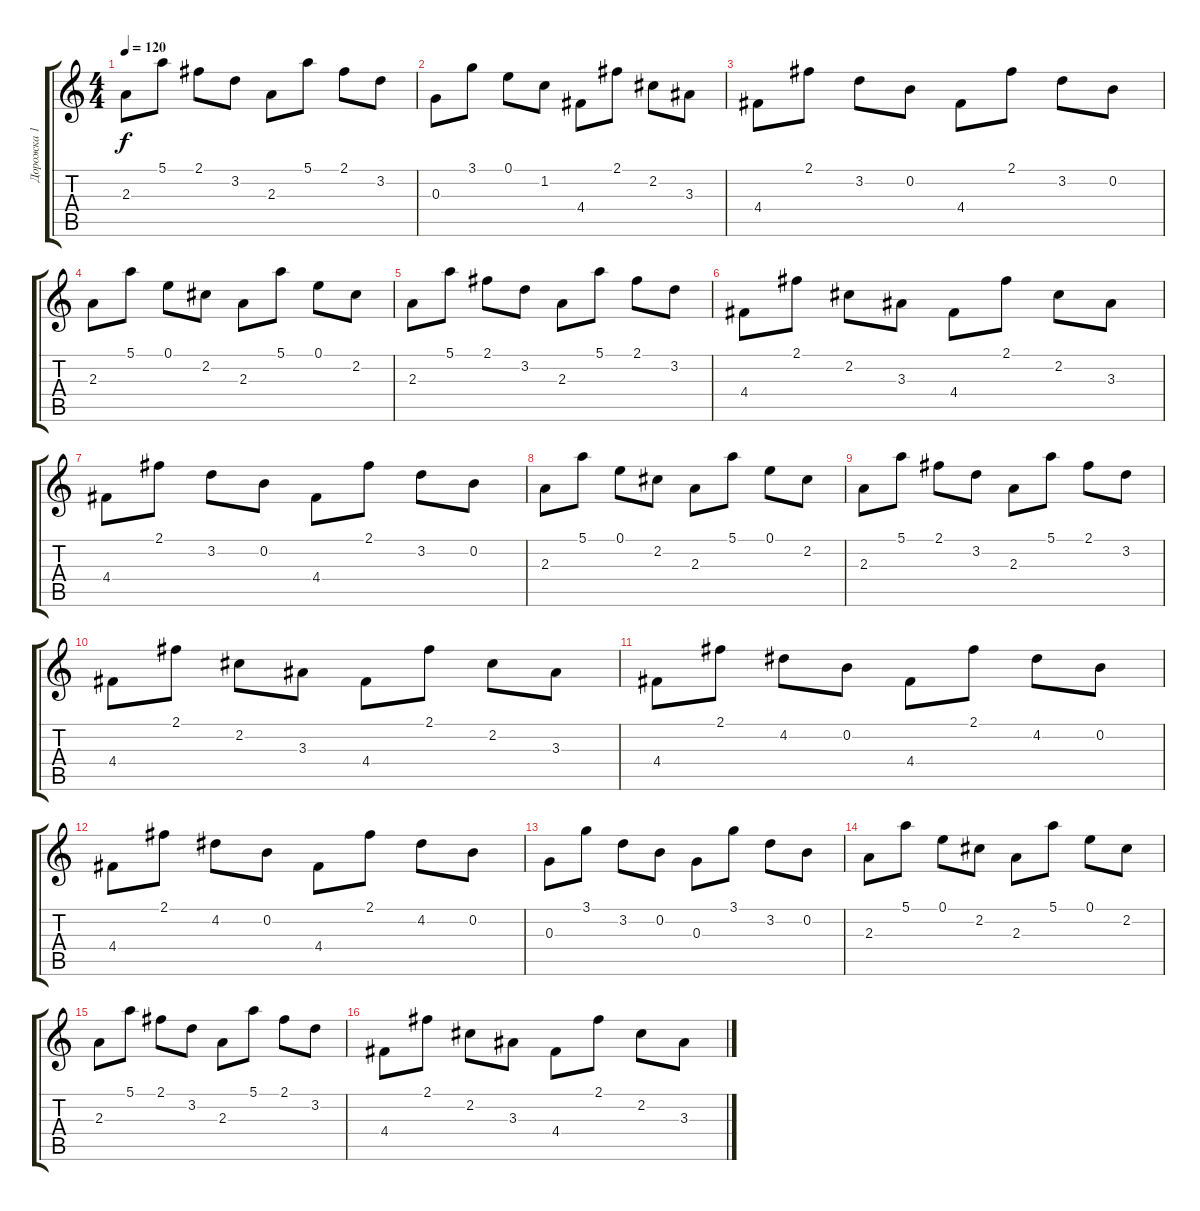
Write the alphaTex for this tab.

\track ("Дорожка 1" "Дорожка 1") {instrument distortionguitar}
\staff {score tabs}
\tuning (E4 B3 G3 D3 A2 E2) {hide}
\ts (4 4)
\tempo 120
\clef g2
\ks c
2.3.8{dy f} 5.1.8 2.1.8 3.2.8 2.3.8 5.1.8 2.1.8 3.2.8 |
0.3.8 3.1.8 0.1.8 1.2.8 4.4.8 2.1.8 2.2.8 3.3.8 |
4.4.8 2.1.8 3.2.8 0.2.8 4.4.8 2.1.8 3.2.8 0.2.8 |
2.3.8 5.1.8 0.1.8 2.2.8 2.3.8 5.1.8 0.1.8 2.2.8 |
2.3.8 5.1.8 2.1.8 3.2.8 2.3.8 5.1.8 2.1.8 3.2.8 |
4.4.8 2.1.8 2.2.8 3.3.8 4.4.8 2.1.8 2.2.8 3.3.8 |
4.4.8 2.1.8 3.2.8 0.2.8 4.4.8 2.1.8 3.2.8 0.2.8 |
2.3.8 5.1.8 0.1.8 2.2.8 2.3.8 5.1.8 0.1.8 2.2.8 |
2.3.8 5.1.8 2.1.8 3.2.8 2.3.8 5.1.8 2.1.8 3.2.8 |
4.4.8 2.1.8 2.2.8 3.3.8 4.4.8 2.1.8 2.2.8 3.3.8 |
4.4.8 2.1.8 4.2.8 0.2.8 4.4.8 2.1.8 4.2.8 0.2.8 |
4.4.8 2.1.8 4.2.8 0.2.8 4.4.8 2.1.8 4.2.8 0.2.8 |
0.3.8 3.1.8 3.2.8 0.2.8 0.3.8 3.1.8 3.2.8 0.2.8 |
2.3.8 5.1.8 0.1.8 2.2.8 2.3.8 5.1.8 0.1.8 2.2.8 |
2.3.8 5.1.8 2.1.8 3.2.8 2.3.8 5.1.8 2.1.8 3.2.8 |
4.4.8 2.1.8 2.2.8 3.3.8 4.4.8 2.1.8 2.2.8 3.3.8
